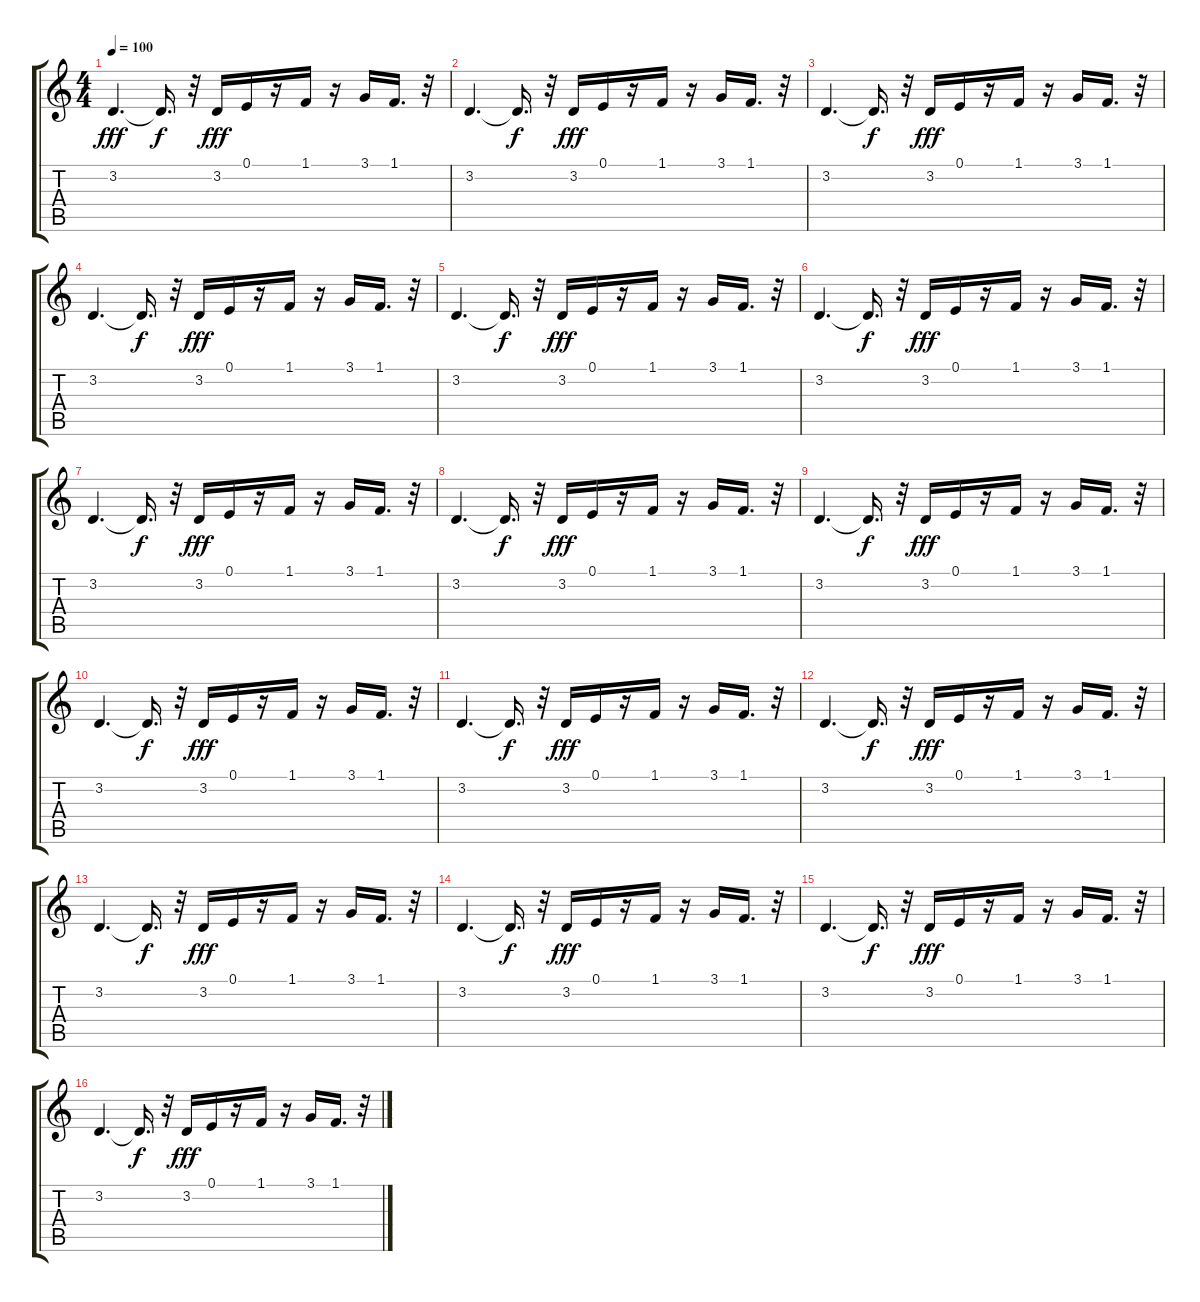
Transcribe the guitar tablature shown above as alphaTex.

\track "" {instrument altosax}
\staff {score tabs}
\tuning (E4 B3 G3 D3 A2 E2) {hide}
\ts (4 4)
\tempo 100
\clef g2
\ks c
3.2.4{d dy fff} 3.2{t}.16{d dy f} r.32 3.2.16{dy fff} 0.1.16 r.16 1.1.16 r.16 3.1.16 1.1.16{d} r.32 |
3.2.4{d} 3.2{t}.16{d dy f} r.32 3.2.16{dy fff} 0.1.16 r.16 1.1.16 r.16 3.1.16 1.1.16{d} r.32 |
3.2.4{d} 3.2{t}.16{d dy f} r.32 3.2.16{dy fff} 0.1.16 r.16 1.1.16 r.16 3.1.16 1.1.16{d} r.32 |
3.2.4{d} 3.2{t}.16{d dy f} r.32 3.2.16{dy fff} 0.1.16 r.16 1.1.16 r.16 3.1.16 1.1.16{d} r.32 |
3.2.4{d} 3.2{t}.16{d dy f} r.32 3.2.16{dy fff} 0.1.16 r.16 1.1.16 r.16 3.1.16 1.1.16{d} r.32 |
3.2.4{d} 3.2{t}.16{d dy f} r.32 3.2.16{dy fff} 0.1.16 r.16 1.1.16 r.16 3.1.16 1.1.16{d} r.32 |
3.2.4{d} 3.2{t}.16{d dy f} r.32 3.2.16{dy fff} 0.1.16 r.16 1.1.16 r.16 3.1.16 1.1.16{d} r.32 |
3.2.4{d} 3.2{t}.16{d dy f} r.32 3.2.16{dy fff} 0.1.16 r.16 1.1.16 r.16 3.1.16 1.1.16{d} r.32 |
3.2.4{d} 3.2{t}.16{d dy f} r.32 3.2.16{dy fff} 0.1.16 r.16 1.1.16 r.16 3.1.16 1.1.16{d} r.32 |
3.2.4{d} 3.2{t}.16{d dy f} r.32 3.2.16{dy fff} 0.1.16 r.16 1.1.16 r.16 3.1.16 1.1.16{d} r.32 |
3.2.4{d} 3.2{t}.16{d dy f} r.32 3.2.16{dy fff} 0.1.16 r.16 1.1.16 r.16 3.1.16 1.1.16{d} r.32 |
3.2.4{d} 3.2{t}.16{d dy f} r.32 3.2.16{dy fff} 0.1.16 r.16 1.1.16 r.16 3.1.16 1.1.16{d} r.32 |
3.2.4{d} 3.2{t}.16{d dy f} r.32 3.2.16{dy fff} 0.1.16 r.16 1.1.16 r.16 3.1.16 1.1.16{d} r.32 |
3.2.4{d} 3.2{t}.16{d dy f} r.32 3.2.16{dy fff} 0.1.16 r.16 1.1.16 r.16 3.1.16 1.1.16{d} r.32 |
3.2.4{d} 3.2{t}.16{d dy f} r.32 3.2.16{dy fff} 0.1.16 r.16 1.1.16 r.16 3.1.16 1.1.16{d} r.32 |
3.2.4{d} 3.2{t}.16{d dy f} r.32 3.2.16{dy fff} 0.1.16 r.16 1.1.16 r.16 3.1.16 1.1.16{d} r.32
